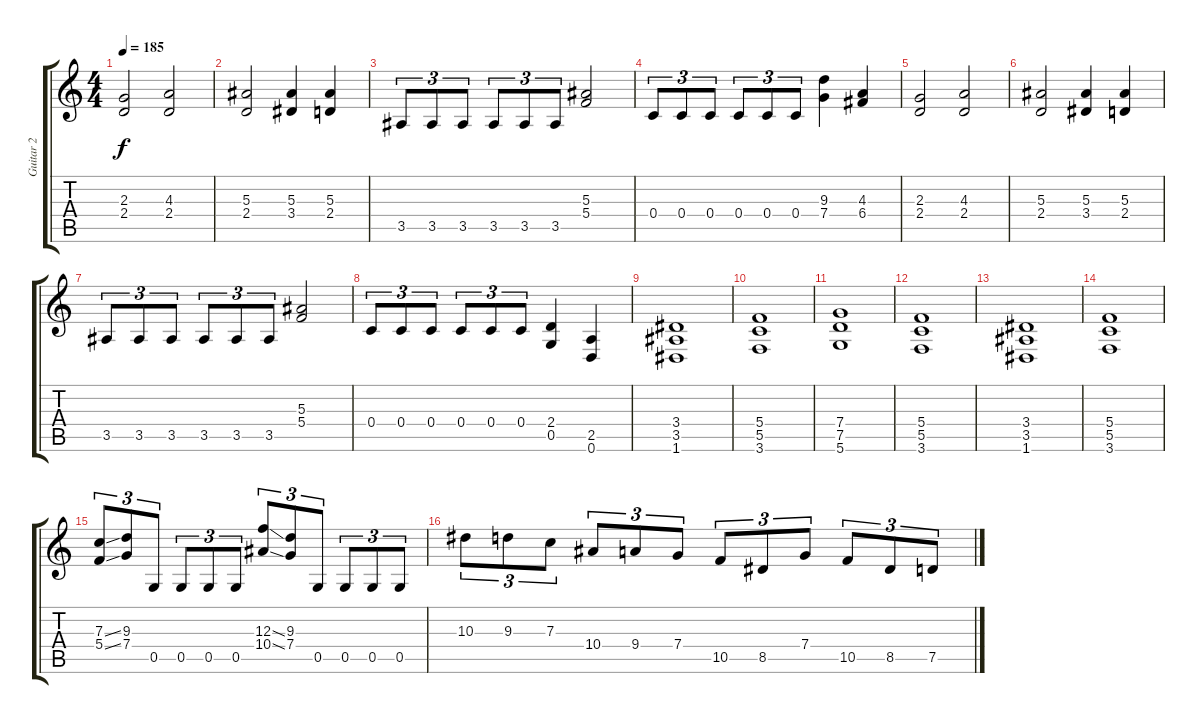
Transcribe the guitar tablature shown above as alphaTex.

\track ("Guitar 2" "Guitar 2") {instrument acousticguitarnylon}
\staff {score tabs}
\tuning (D4 A3 F3 C3 G2 D2) {hide}
\ts (4 4)
\tempo 185
\clef g2
\ks c
(2.3 2.4).2{dy f instrument acousticguitarnylon} (4.3 2.4).2 |
(5.3 2.4).2 (5.3 3.4).4 (5.3 2.4).4 |
3.5.8{tu (3 2)} 3.5.8{tu (3 2)} 3.5.8{tu (3 2)} 3.5.8{tu (3 2)} 3.5.8{tu (3 2)} 3.5.8{tu (3 2)} (5.3 5.4).2 |
0.4.8{tu (3 2)} 0.4.8{tu (3 2)} 0.4.8{tu (3 2)} 0.4.8{tu (3 2)} 0.4.8{tu (3 2)} 0.4.8{tu (3 2)} (9.3 7.4).4 (4.3 6.4).4 |
(2.3 2.4).2 (4.3 2.4).2 |
(5.3 2.4).2 (5.3 3.4).4 (5.3 2.4).4 |
3.5.8{tu (3 2)} 3.5.8{tu (3 2)} 3.5.8{tu (3 2)} 3.5.8{tu (3 2)} 3.5.8{tu (3 2)} 3.5.8{tu (3 2)} (5.3 5.4).2 |
0.4.8{tu (3 2)} 0.4.8{tu (3 2)} 0.4.8{tu (3 2)} 0.4.8{tu (3 2)} 0.4.8{tu (3 2)} 0.4.8{tu (3 2)} (2.4 0.5).4 (2.5 0.6).4 |
(3.4 3.5 1.6).1 |
(5.4 5.5 3.6).1 |
(7.4 7.5 5.6).1 |
(5.4 5.5 3.6).1 |
(3.4 3.5 1.6).1 |
(5.4 5.5 3.6).1 |
(7.3{ss} 5.4{ss}).8{tu (3 2)} (9.3 7.4).8{tu (3 2)} 0.5.8{tu (3 2)} 0.5.8{tu (3 2)} 0.5.8{tu (3 2)} 0.5.8{tu (3 2)} (12.3{ss} 10.4{ss}).8{tu (3 2)} (9.3 7.4).8{tu (3 2)} 0.5.8{tu (3 2)} 0.5.8{tu (3 2)} 0.5.8{tu (3 2)} 0.5.8{tu (3 2)} |
10.3.8{tu (3 2)} 9.3.8{tu (3 2)} 7.3.8{tu (3 2)} 10.4.8{tu (3 2)} 9.4.8{tu (3 2)} 7.4.8{tu (3 2)} 10.5.8{tu (3 2)} 8.5.8{tu (3 2)} 7.4.8{tu (3 2)} 10.5.8{tu (3 2)} 8.5.8{tu (3 2)} 7.5.8{tu (3 2)}
